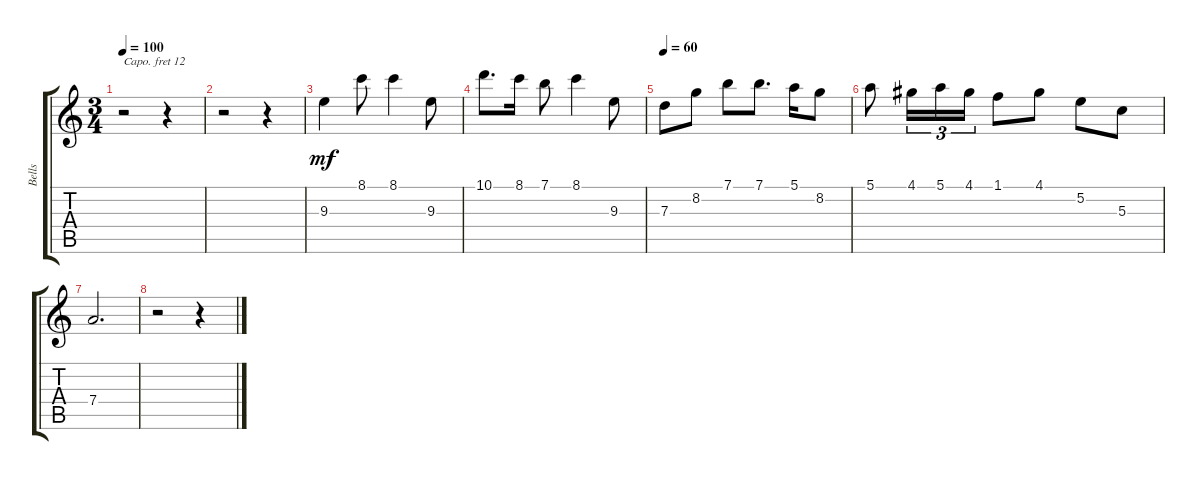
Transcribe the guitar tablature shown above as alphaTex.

\track ("Bells" "Bells") {instrument musicbox}
\staff {score tabs}
\capo 12
\tuning (E4 B3 G3 D3 A2 E2) {hide}
\ts (3 4)
\tempo 100
\clef g2
\ks c
r.2{dy f} r.4 |
r.2 r.4 |
9.3.4{dy mf} 8.1.8 8.1.4 9.3.8 |
10.1.8{d} 8.1.16 7.1.8 8.1.4 9.3.8 |
\tempo 60
7.3.8 8.2.8 7.1.8 7.1.8{d} 5.1.16 8.2.8 |
5.1.8 4.1.16{tu (3 2)} 5.1.16{tu (3 2)} 4.1.16{tu (3 2)} 1.1.8 4.1.8 5.2.8 5.3.8 |
7.4.2{d} |
r.2 r.4
